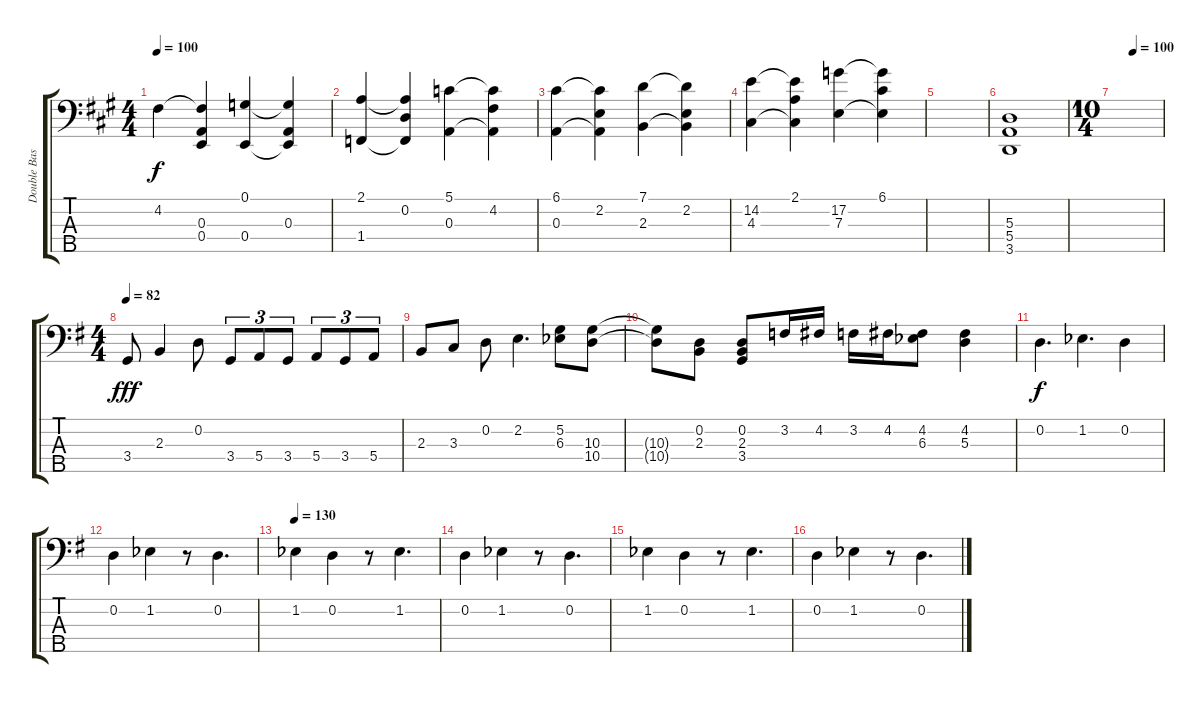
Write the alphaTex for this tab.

\track ("Double Bass" "Double Bas") {instrument acousticbass}
\staff {score tabs}
\tuning (G2 D2 A1 E1 B0) {hide}
\ts (4 4)
\tempo 100
\clef f4
\ks a
4.2.4{dy f} (4.2{t} 0.3 0.4).4 (0.1 0.4).4 (0.1{t} 0.3 0.4{t}).4 |
(2.1 1.4).4 (2.1{t} 0.2 1.4{t}).4 (5.1 0.3).4 (5.1{t} 4.2 0.3{t}).4 |
(6.1 0.3).4 (6.1{t} 2.2 0.3{t}).4 (7.1 2.3).4 (7.1{t} 2.2 2.3{t}).4 |
(14.2 4.3).4 (2.1 14.2{t} 4.3{t}).4 (17.2 7.3).4 (6.1 17.2{t} 7.3{t}).4 |
|
(5.3 5.4 3.5).1 |
\ts (10 4)
\tempo (100 0.4)
|
\ts (4 4)
\tempo 82
\ks g
3.4.8{dy fff} 2.3.4 0.2.8 3.4.8{tu (3 2)} 5.4.8{tu (3 2)} 3.4.8{tu (3 2)} 5.4.8{tu (3 2)} 3.4.8{tu (3 2)} 5.4.8{tu (3 2)} |
2.3.8 3.3.8 0.2.8 2.2.4{d} (5.2 6.3{acc b}).8 (10.3 10.4).8 |
(10.3{t} 10.4{t}).8 (0.2 2.3).8 (0.2 2.3 3.4).8 3.2.16 4.2.16 3.2.16 4.2.16 (4.2 6.3{acc b}).8 (4.2 5.3).4 |
0.2.4{d dy f} 1.2{acc b}.4{d} 0.2.4 |
0.2.4 1.2{acc b}.4 r.8 0.2.4{d} |
\tempo 130
1.2{acc b}.4 0.2.4 r.8 1.2{acc b}.4{d} |
0.2.4 1.2{acc b}.4 r.8 0.2.4{d} |
1.2{acc b}.4 0.2.4 r.8 1.2{acc b}.4{d} |
0.2.4 1.2{acc b}.4 r.8 0.2.4{d}
